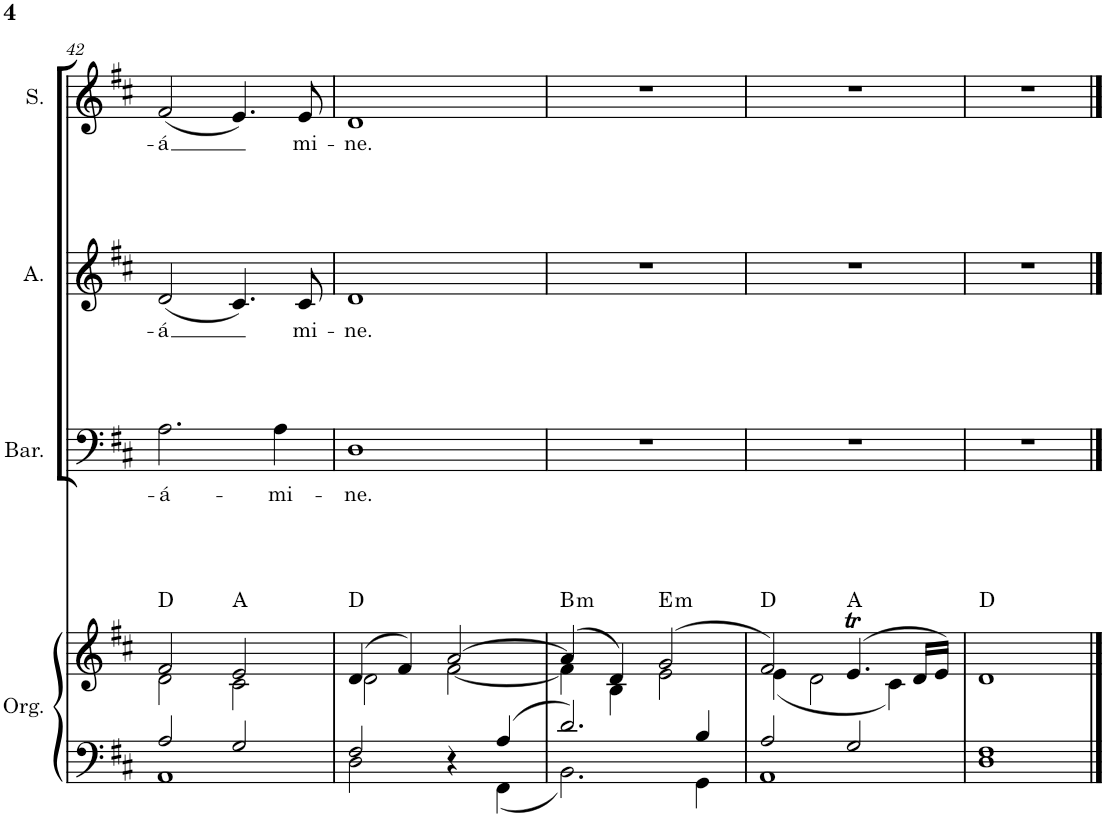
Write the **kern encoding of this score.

**kern	**kern	**harte	**kern	**text	**kern	**text	**kern	**text
*part4	*part4	*part4	*part3	*part3	*part2	*part2	*part1	*part1
*staff5	*staff4	*	*staff3	*staff3	*staff2	*staff2	*staff1	*staff1
*I"Órgano	*	*	*I"Barítono	*	*I"Alto	*	*I"Soprano	*
*	*	*	*I'Bar.	*	*I'A.	*	*I'S.	*
!!LO:PB:g=z
*clefF4	*clefG2	*	*clefF4	*	*clefG2	*	*clefG2	*
*k[f#c#]	*k[f#c#]	*	*k[f#c#]	*	*k[f#c#]	*	*k[f#c#]	*
*M4/4	*M4/4	*	*M4/4	*	*M4/4	*	*M4/4	*
*met(c)	*met(c)	*	*met(c)	*	*met(c)	*	*met(c)	*
=42	=42	=42	=42	=42	=42	=42	=42	=42
*^	*^	*	*	*	*	*	*	*
!	!	!	!	!	!	!LO:LY:b	!	!LO:LY:b	!	!LO:LY:b
2A/	1AA	2f#/	2d\	D:maj	2.A\	-á-	(2d/	-á	(2f#/	-á
2G/	.	2e/	2c#\	A:maj	.	.	4.c#/)	.	4.e/)	.
!	!	!	!	!	!	!LO:LY:b	!	!	!	!
.	.	.	.	.	4A\	-mi-	.	.	.	.
!	!	!	!	!	!	!	!	!LO:LY:b	!	!LO:LY:b
.	.	.	.	.	.	.	8c#/	mi-	8e/	mi-
=43	=43	=43	=43	=43	=43	=43	=43	=43	=43	=43
!	!	!	!	!	!	!LO:LY:b	!	!LO:LY:b	!	!LO:LY:b
2F#/	2D\	(4d/	2d\	D:maj	1D	-ne.	1d	-ne.	1d	-ne.
.	.	4f#/)	.	.	.	.	.	.	.	.
4r	4ryy	[2a/	[2f#\	.	.	.	.	.	.	.
4A/	4FF#\	.	.	.	.	.	.	.	.	.
=44	=44	=44	=44	=44	=44	=44	=44	=44	=44	=44
!	!	!	!	!LO:H:kt=m	!	!	!	!	!	!
2.d/	2.BB\	(4a/]	4f#\]	B:min	1r	.	1r	.	1r	.
.	.	4d/)	4B\	.	.	.	.	.	.	.
!	!	!	!	!LO:H:kt=m	!	!	!	!	!	!
.	.	(2g/	2e\	E:min	.	.	.	.	.	.
4B/	4GG\	.	.	.	.	.	.	.	.	.
=45	=45	=45	=45	=45	=45	=45	=45	=45	=45	=45
2A/	1AA	2f#/)	(4e\	D:maj	1r	.	1r	.	1r	.
.	.	.	2d\	.	.	.	.	.	.	.
2G/	.	(4.eT/	.	A:maj	.	.	.	.	.	.
.	.	.	4c#\)	.	.	.	.	.	.	.
.	.	16d/LL	.	.	.	.	.	.	.	.
.	.	16e/JJ)	.	.	.	.	.	.	.	.
*	*	*v	*v	*	*	*	*	*	*	*
=46	=46	=46	=46	=46	=46	=46	=46	=46	=46
1F#	1D	1d	D:maj	1r	.	1r	.	1r	.
*v	*v	*	*	*	*	*	*	*	*
==	==	==	==	==	==	==	==	==
*-	*-	*-	*-	*-	*-	*-	*-	*-
